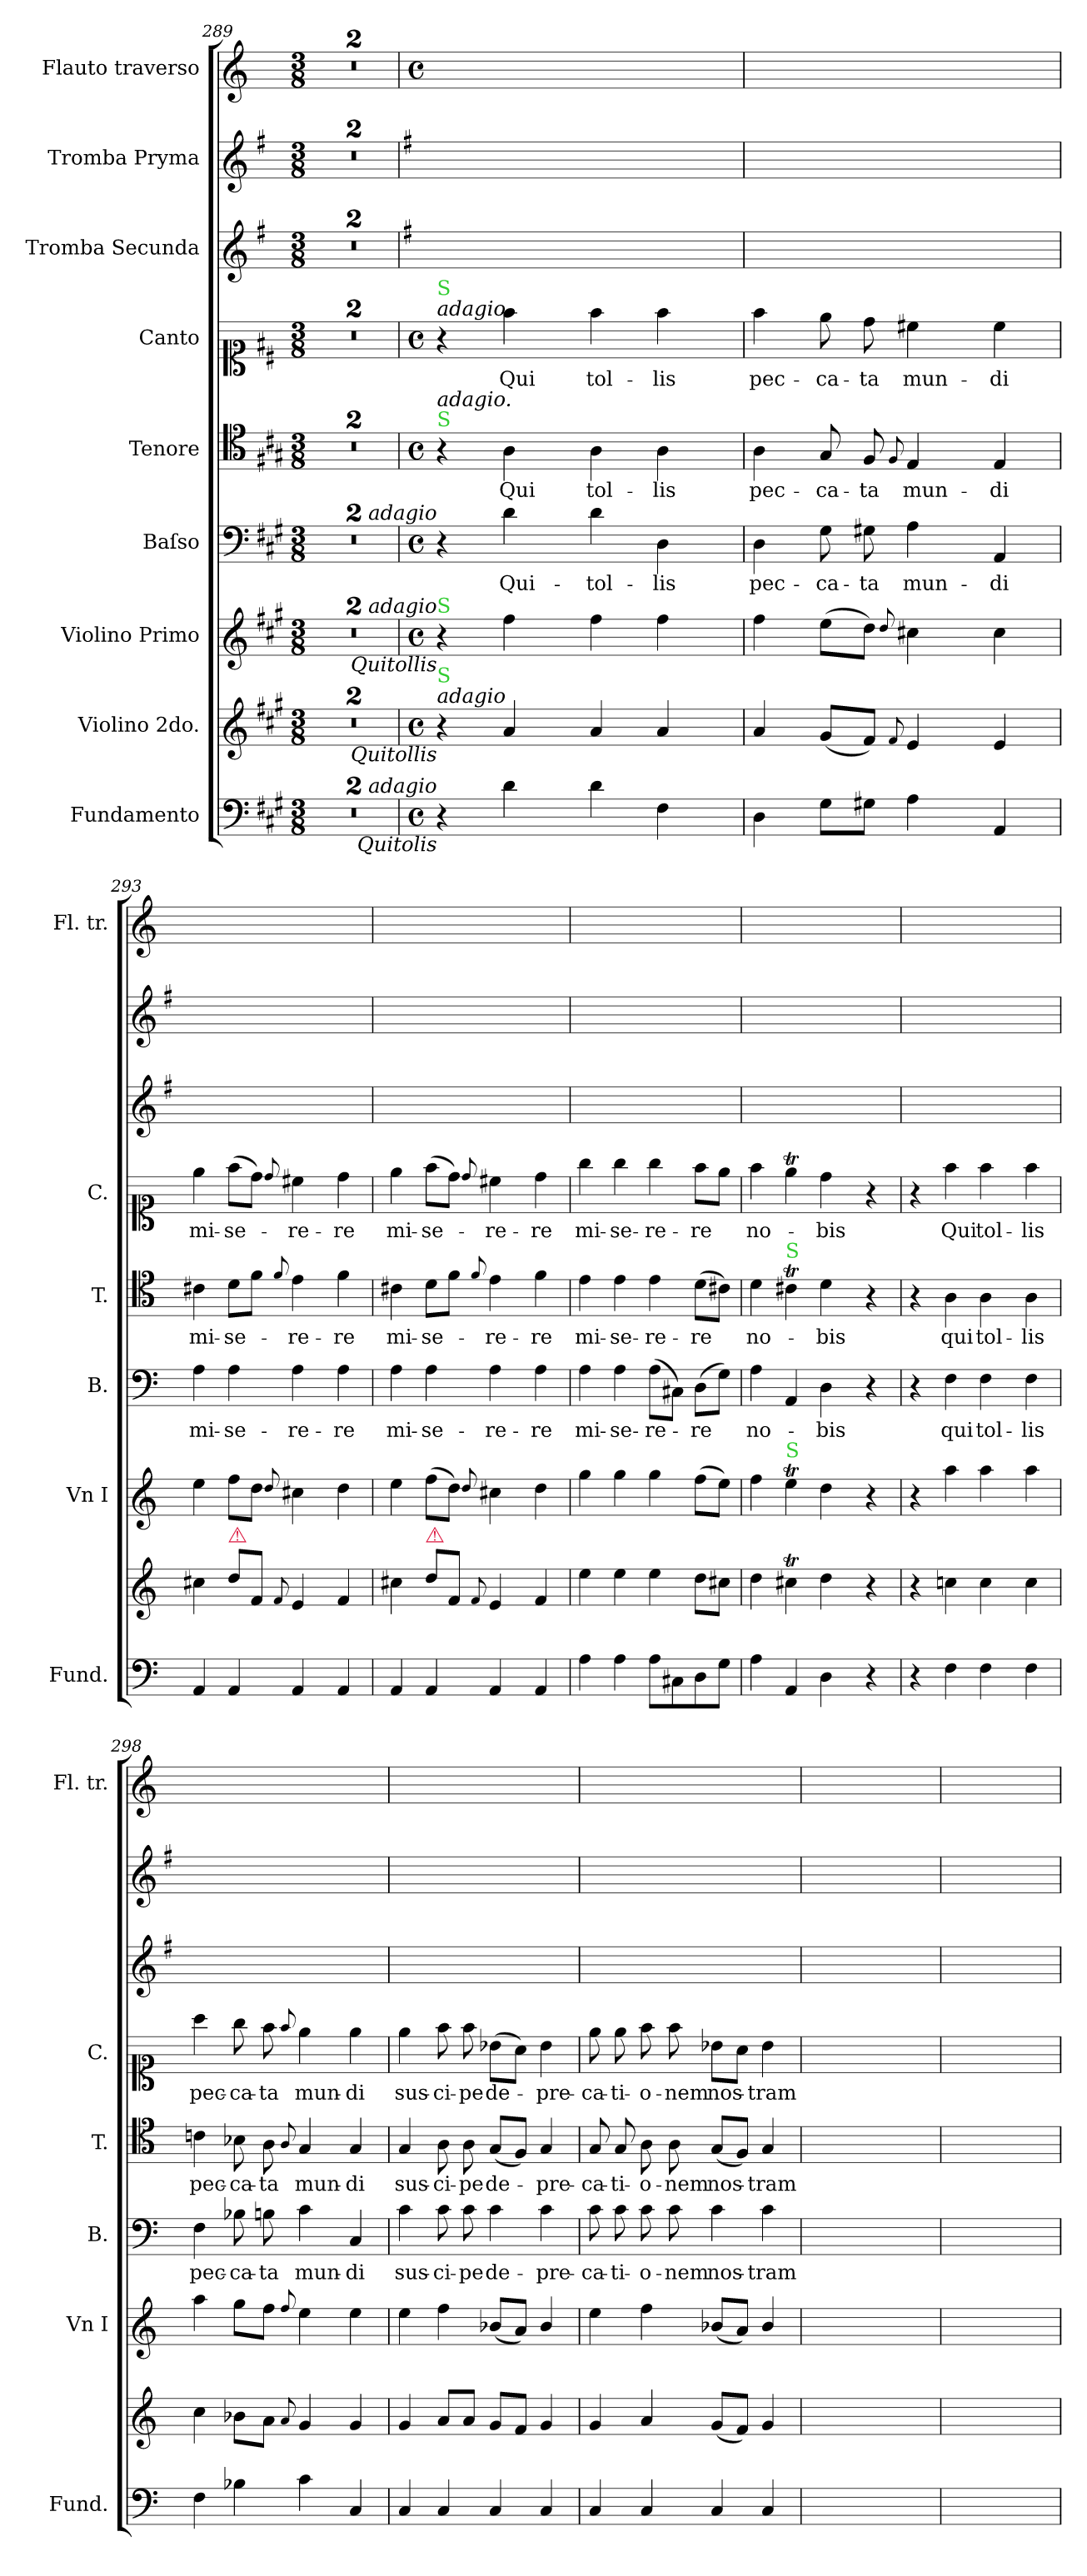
**kern	**kern	**kern	**kern	**text	**kern	**text	**kern	**text	**kern	**kern	**kern
*part9	*part8	*part7	*part6	*part6	*part5	*part5	*part4	*part4	*part3	*part2	*part1
*staff9	*staff8	*staff7	*staff6	*staff6	*staff5	*staff5	*staff4	*staff4	*staff3	*staff2	*staff1
*I"Fundamento	*I"Violino 2do.	*I"Violino Primo	*I"Baſso	*	*I"Tenore	*	*I"Canto	*	*I"Tromba Secunda	*I"Tromba Pryma	*I"Flauto traverso
*I'Fund.	*	*I'Vn I	*I'B.	*	*I'T.	*	*I'C.	*	*	*	*I'Fl. tr.
*clefF4	*clefG2	*clefG2	*clefF4	*	*clefC4	*	*clefC1	*	*clefG2	*clefG2	*clefG2
*	*	*	*	*	*	*	*	*	*ITrd-1c-2	*ITrd-1c-2	*
*k[f#c#g#]	*k[f#c#g#]	*k[f#c#g#]	*k[f#c#g#]	*	*k[f#c#g#]	*	*k[f#c#]	*	*k[f#c#g#]	*k[f#c#g#]	*k[]
*M3/8	*M3/8	*M3/8	*M3/8	*	*M3/8	*	*M3/8	*	*M3/8	*M3/8	*M3/8
=289	=289	=289	=289	=289	=289	=289	=289	=289	=289	=289	=289
4.ryy	4.ryy	4.ryy	4.ryy	.	4.ryy	.	4.r	.	4.ryy	4.ryy	4.ryy
=290	=290	=290	=290	=290	=290	=290	=290	=290	=290	=290	=290
4.ryy	4.ryy	4.ryy	4.ryy	.	4.ryy	.	4.r	.	4.ryy	4.ryy	4.ryy
=291	=291	=291	=291	=291	=291	=291	=291	=291	=291	=291	=291
*k[]	*k[]	*k[]	*k[]	*	*k[]	*	*k[]	*	*	*	*
*M4/4	*M4/4	*M4/4	*M4/4	*	*M4/4	*	*M4/4	*	*	*	*M4/4
*met(c)	*met(c)	*met(c)	*met(c)	*	*met(c)	*	*met(c)	*	*	*	*met(c)
!	!	!	!	!	!	!	!LO:TX:a:i:t=adagio	!	!	!	!
!	!	!	!	!	!	!	!LO:TX:a:color=limegreen:t=S	!	!	!	!
!	!	!	!	!	!LO:TX:a:color=limegreen:t=S	!	!	!	!	!	!
!	!	!	!	!	!LO:TX:a:i:t=adagio.	!	!	!	!	!	!
!	!	!	!LO:TX:a:i:rj:t=adagio	!	!	!	!	!	!	!	!
!	!	!LO:TX:b:i:rj:t=Quitollis	!	!	!	!	!	!	!	!	!
!	!	!LO:TX:a:i:rj:t=adagio	!	!	!	!	!	!	!	!	!
!	!	!LO:TX:a:color=limegreen:t=S	!	!	!	!	!	!	!	!	!
!	!LO:TX:a:i:t=adagio	!	!	!	!	!	!	!	!	!	!
!	!LO:TX:b:i:rj:t=Quitollis	!	!	!	!	!	!	!	!	!	!
!	!LO:TX:a:color=limegreen:t=S	!	!	!	!	!	!	!	!	!	!
!LO:TX:a:i:rj:t=adagio	!	!	!	!	!	!	!	!	!	!	!
!LO:TX:b:i:rj:t=Quitolis	!	!	!	!	!	!	!	!	!	!	!
4r	4r	4r	4r	.	4r	.	4r	.	4.ryy	4.ryy	1ryy
4d\	4a/	4ff\	4d\	Qui-	4A\	Qui	4ff\	Qui	.	.	.
.	.	.	.	.	.	.	.	.	2ryy	2ryy	.
4d\	4a/	4ff\	4d\	-tol-	4A\	tol-	4ff\	tol-	.	.	.
4F\	4a/	4ff\	4D\	-lis	4A\	-lis	4ff\	-lis	.	.	.
.	.	.	.	.	.	.	.	.	8ryy	8ryy	.
=292	=292	=292	=292	=292	=292	=292	=292	=292	=292	=292	=292
4D\	4a/	4ff\	4D\	pec-	4A\	pec-	4ff\	pec-	2ryy	2ryy	1ryy
8G\L	(8g/L	(8ee\L	8G\	-ca-	8G/	-ca-	8ee\	-ca-	.	.	.
8G#X\J	8f/J)	8dd\J)	8G#X\	-ta	8F/	-ta	8dd\	-ta	.	.	.
.	8qqf/	8qqdd/	.	.	8qqF/	.	.	.	.	.	.
4A\	4e/	4cc#X\	4A\	mun-	4E/	mun-	4cc#X\	mun-	8ryy	8ryy	.
.	.	.	.	.	.	.	.	.	4.ryy	4.ryy	.
4AA/	4e/	4cc#\	4AA/	-di	4E/	-di	4cc#\	-di	.	.	.
=293	=293	=293	=293	=293	=293	=293	=293	=293	=293	=293	=293
4AA/	4cc#X\	4ee\	4A\	mi-	4c#X\	mi-	4ee\	mi-	2ryy	2ryy	1ryy
!	!LO:TX:a:color=crimson:t=⚠	!	!	!	!	!	!	!	!	!	!
4AA/	8dd\L	8ff\L	4A\	-se-	8d\L	-se-	(8ff\L	-se-	.	.	.
.	8f/J	8dd\J	.	.	8f\J	.	8dd\J)	.	.	.	.
.	8qqf/	8qqdd/	.	.	8qqf/	.	8qqdd/	.	.	.	.
4AA/	4e/	4cc#X\	4A\	-re-	4e\	-re-	4cc#X\	-re-	8ryy	8ryy	.
.	.	.	.	.	.	.	.	.	4.ryy	4.ryy	.
4AA/	4f/	4dd\	4A\	-re	4f\	-re	4dd\	-re	.	.	.
=294	=294	=294	=294	=294	=294	=294	=294	=294	=294	=294	=294
4AA/	4cc#X\	4ee\	4A\	mi-	4c#X\	mi-	4ee\	mi-	2ryy	2ryy	1ryy
!	!LO:TX:a:color=crimson:t=⚠	!	!	!	!	!	!	!	!	!	!
4AA/	8dd\L	(8ff\L	4A\	-se-	8d\L	-se-	(8ff\L	-se-	.	.	.
.	8f/J	8dd\J)	.	.	8f\J	.	8dd\J)	.	.	.	.
.	8qqf/	8qqdd/	.	.	8qqf/	.	8qqdd/	.	.	.	.
4AA/	4e/	4cc#X\	4A\	-re-	4e\	-re-	4cc#X\	-re-	8ryy	8ryy	.
.	.	.	.	.	.	.	.	.	4.ryy	4.ryy	.
4AA/	4f/	4dd\	4A\	-re	4f\	-re	4dd\	-re	.	.	.
=295	=295	=295	=295	=295	=295	=295	=295	=295	=295	=295	=295
4A\	4ee\	4gg\	4A\	mi-	4e\	mi-	4gg\	mi-	2ryy	2ryy	1ryy
4A\	4ee\	4gg\	4A\	-se-	4e\	-se-	4gg\	-se-	.	.	.
8A\L	4ee\	4gg\	(8A\L	-re-	4e\	-re-	4gg\	-re-	8ryy	8ryy	.
8C#X\	.	.	8C#X\J)	.	.	.	.	.	4.ryy	4.ryy	.
8D\	8dd\L	(8ff\L	(8D\L	-re	(8d\L	-re	8ff\L	-re	.	.	.
8G\J	8cc#X\J	8ee\J)	8G\J)	.	8c#X\J)	.	8ee\J	.	.	.	.
=296	=296	=296	=296	=296	=296	=296	=296	=296	=296	=296	=296
4A\	4dd\	4ff\	4A\	no-	4d\	no-	4ff\	no-	2ryy	2ryy	1ryy
!	!	!	!	!	!LO:TX:a:color=limegreen:t=S	!	!	!	!	!	!
!	!	!LO:TX:a:color=limegreen:t=S	!	!	!	!	!	!	!	!	!
4AA/	4cc#Xt\	4eet\	4AA/	.	4c#Xt\	.	4eet\	.	.	.	.
4D\	4dd\	4dd\	4D\	-bis	4d\	-bis	4dd\	-bis	8ryy	8ryy	.
.	.	.	.	.	.	.	.	.	4.ryy	4.ryy	.
4r	4r	4r	4r	.	4r	.	4r	.	.	.	.
=297	=297	=297	=297	=297	=297	=297	=297	=297	=297	=297	=297
4r	4r	4r	4r	.	4r	.	4r	.	2ryy	2ryy	1ryy
4F\	4ccn\	4aa\	4F\	qui	4A\	qui	4ff\	Qui	.	.	.
4F\	4cc\	4aa\	4F\	tol-	4A\	tol-	4ff\	tol-	8ryy	8ryy	.
.	.	.	.	.	.	.	.	.	4.ryy	4.ryy	.
4F\	4cc\	4aa\	4F\	-lis	4A\	-lis	4ff\	-lis	.	.	.
=298	=298	=298	=298	=298	=298	=298	=298	=298	=298	=298	=298
4F\	4cc\	4aa\	4F\	pec-	4cn\	pec-	4aa\	pec-	2ryy	2ryy	1ryy
4B-X\	8b-X\L	8gg\L	8B-X\	-ca-	8B-X\	-ca-	8gg\	-ca-	.	.	.
.	8a\J	8ff\J	8Bn\	-ta	8A\	-ta	8ff\	-ta	.	.	.
.	8qqa/	8qqff/	.	.	8qqA/	.	8qqff/	.	.	.	.
4c\	4g/	4ee\	4c\	mun-	4G/	mun-	4ee\	mun-	8ryy	8ryy	.
.	.	.	.	.	.	.	.	.	4.ryy	4.ryy	.
4C/	4g/	4ee\	4C/	-di	4G/	-di	4ee\	-di	.	.	.
=299	=299	=299	=299	=299	=299	=299	=299	=299	=299	=299	=299
4C/	4g/	4ee\	4c\	sus-	4G/	sus-	4ee\	sus-	2ryy	2ryy	1ryy
4C/	8a/L	4ff\	8c\	-ci-	8A\	-ci-	8ff\	-ci-	.	.	.
.	8a/J	.	8c\	-pe	8A\	-pe	8ff\	-pe	.	.	.
4C/	8g/L	(8b-X/L	4c\	de-	(8G/L	de-	(8b-X\L	de-	8ryy	8ryy	.
.	8f/J	8a/J)	.	.	8F/J)	.	8a\J)	.	4.ryy	4.ryy	.
4C/	4g/	4b-/	4c\	-pre-	4G/	-pre-	4b-\	-pre-	.	.	.
=300	=300	=300	=300	=300	=300	=300	=300	=300	=300	=300	=300
4C/	4g/	4ee\	8c\	-ca-	8G/	-ca-	8ee\	-ca-	2ryy	2ryy	1ryy
.	.	.	8c\	-ti-	8G/	-ti-	8ee\	-ti-	.	.	.
4C/	4a/	4ff\	8c\	-o-	8A\	-o-	8ff\	-o-	.	.	.
.	.	.	8c\	-nem	8A\	-nem	8ff\	-nem	.	.	.
4C/	(8g/L	(8b-X/L	4c\	nos-	(8G/L	nos-	8b-X\L	nos-	8ryy	8ryy	.
.	8f/J)	8a/J)	.	.	8F/J)	.	8a\J	.	4.ryy	4.ryy	.
4C/	4g/	4b-/	4c\	-tram	4G/	-tram	4b-\	-tram	.	.	.
=	=	=	=	=	=	=	=	=	=	=	=
1ryy	1ryy	1ryy	1ryy	.	1ryy	.	1ryy	.	4.ryy	4.ryy	1ryy
.	.	.	.	.	.	.	.	.	2ryy	2ryy	.
.	.	.	.	.	.	.	.	.	8ryy	8ryy	.
=	=	=	=	=	=	=	=	=	=	=	=
1ryy	1ryy	1ryy	1ryy	.	1ryy	.	1ryy	.	4ryy	4ryy	1ryy
.	.	.	.	.	.	.	.	.	2.ryy	2.ryy	.
=	=	=	=	=	=	=	=	=	=	=	=
*-	*-	*-	*-	*-	*-	*-	*-	*-	*-	*-	*-
